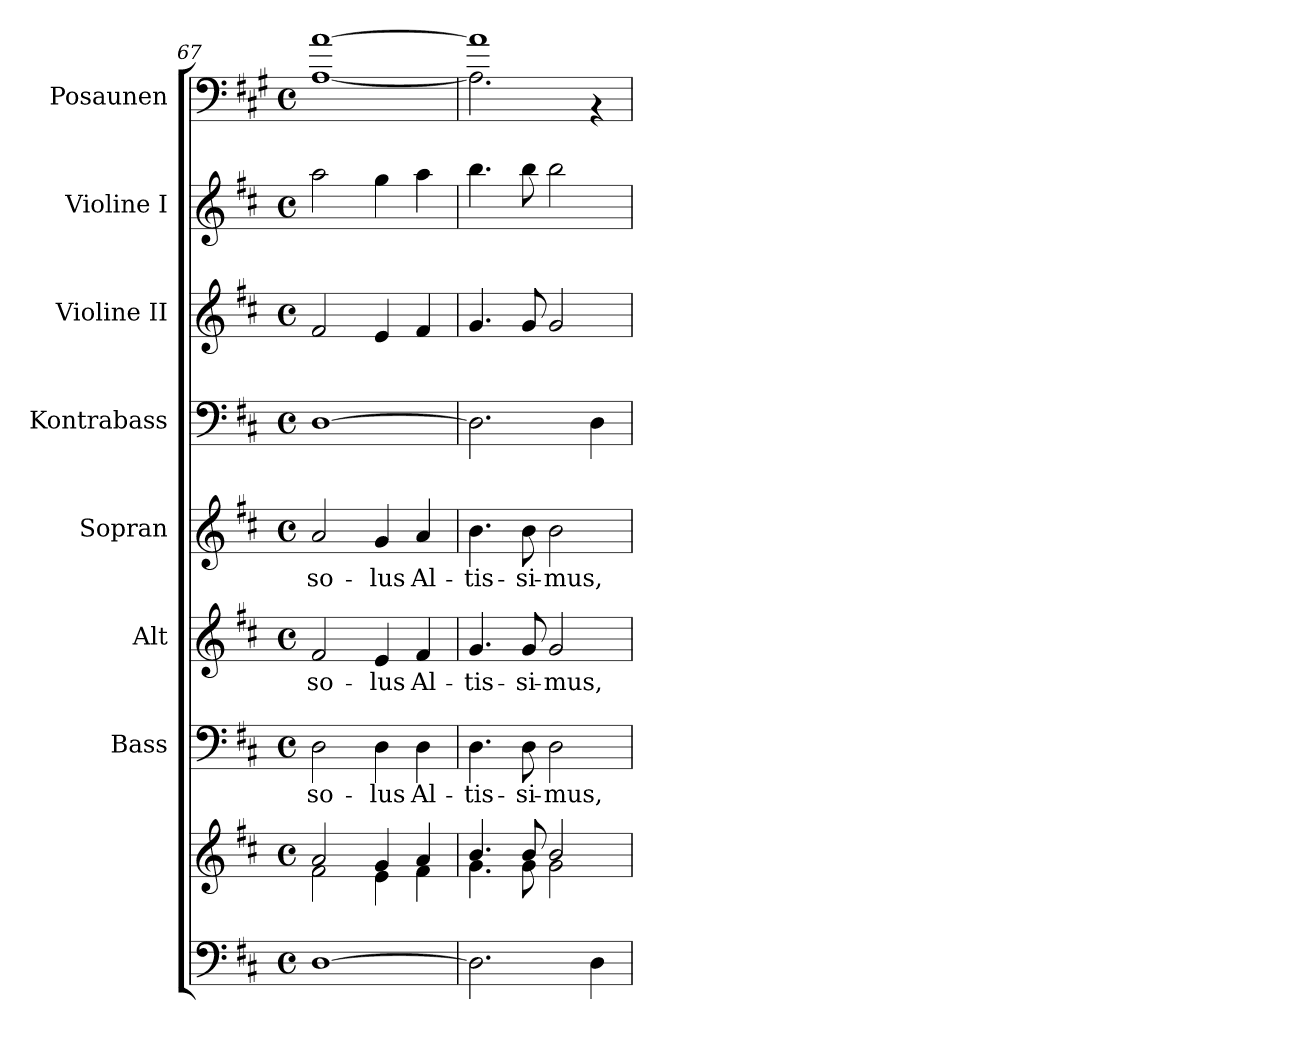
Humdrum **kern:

**kern	**kern	**kern	**text	**kern	**text	**kern	**text	**kern	**kern	**kern	**kern
*part8	*part8	*part7	*part7	*part6	*part6	*part5	*part5	*part4	*part3	*part2	*part1
*staff9	*staff8	*staff7	*staff7	*staff6	*staff6	*staff5	*staff5	*staff4	*staff3	*staff2	*staff1
*	*	*I"Bass	*	*I"Alt	*	*I"Sopran	*	*I"Kontrabass	*I"Violine II	*I"Violine I	*I"Posaunen
*	*	*I'B.	*	*I'A.	*	*I'S.	*	*I'Kb.	*I'Vl. II	*I'Vl. I	*I'Pos.
*clefF4	*clefG2	*clefF4	*	*clefG2	*	*clefG2	*	*clefF4	*clefG2	*clefG2	*clefF4
*	*	*	*	*	*	*	*	*ITrd7c12	*	*	*ITrd4c7
*k[f#c#]	*k[f#c#]	*k[f#c#]	*	*k[f#c#]	*	*k[f#c#]	*	*k[f#c#]	*k[f#c#]	*k[f#c#]	*k[f#c#]
*D:	*D:	*D:	*	*D:	*	*D:	*	*D:	*D:	*D:	*D:
*M4/4	*M4/4	*M4/4	*	*M4/4	*	*M4/4	*	*M4/4	*M4/4	*M4/4	*M4/4
*met(c)	*met(c)	*met(c)	*	*met(c)	*	*met(c)	*	*met(c)	*met(c)	*met(c)	*met(c)
=67	=67	=67	=67	=67	=67	=67	=67	=67	=67	=67	=67
*	*^	*	*	*	*	*	*	*	*	*	*
!	!	!	!	!LO:LY:b	!	!LO:LY:b	!	!LO:LY:b	!	!	!	!
*	*	*	*	*	*	*	*	*	*	*	*	*^
[1D	2a/	2f#\	2D\	so-	2f#/	so-	2a/	so-	[1DD	2f#/	2aa\	[>1d	[<1D
!	!	!	!	!LO:LY:b	!	!LO:LY:b	!	!LO:LY:b	!	!	!	!	!
.	4g/	4e\	4D\	-lus	4e/	-lus	4g/	-lus	.	4e/	4gg\	.	.
!	!	!	!	!LO:LY:b	!	!LO:LY:b	!	!LO:LY:b	!	!	!	!	!
.	4a/	4f#\	4D\	Al-	4f#/	Al-	4a/	Al-	.	4f#/	4aa\	.	.
!!LO:PB:g=z	!!
=68	=68	=68	=68	=68	=68	=68	=68	=68	=68	=68	=68	=68	=68
!	!	!	!	!LO:LY:b	!	!LO:LY:b	!	!LO:LY:b	!	!	!	!	!
2.D\]	4.b/	4.g\	4.D\	-tis-	4.g/	-tis-	4.b\	-tis-	2.DD\]	4.g/	4.bb\	1d]	2.D\]
!	!	!	!	!LO:LY:b	!	!LO:LY:b	!	!LO:LY:b	!	!	!	!	!
.	8b/	8g\	8D\	-si-	8g/	-si-	8b\	-si-	.	8g/	8bb\	.	.
!	!	!	!	!LO:LY:b	!	!LO:LY:b	!	!LO:LY:b	!	!	!	!	!
.	2b/	2g\	2D\	-mus,	2g/	-mus,	2b\	-mus,	.	2g/	2bb\	.	.
4D\	.	.	.	.	.	.	.	.	4DD\	.	.	.	4r
*	*v	*v	*	*	*	*	*	*	*	*	*	*v	*v
=	=	=	=	=	=	=	=	=	=	=	=
*-	*-	*-	*-	*-	*-	*-	*-	*-	*-	*-	*-
